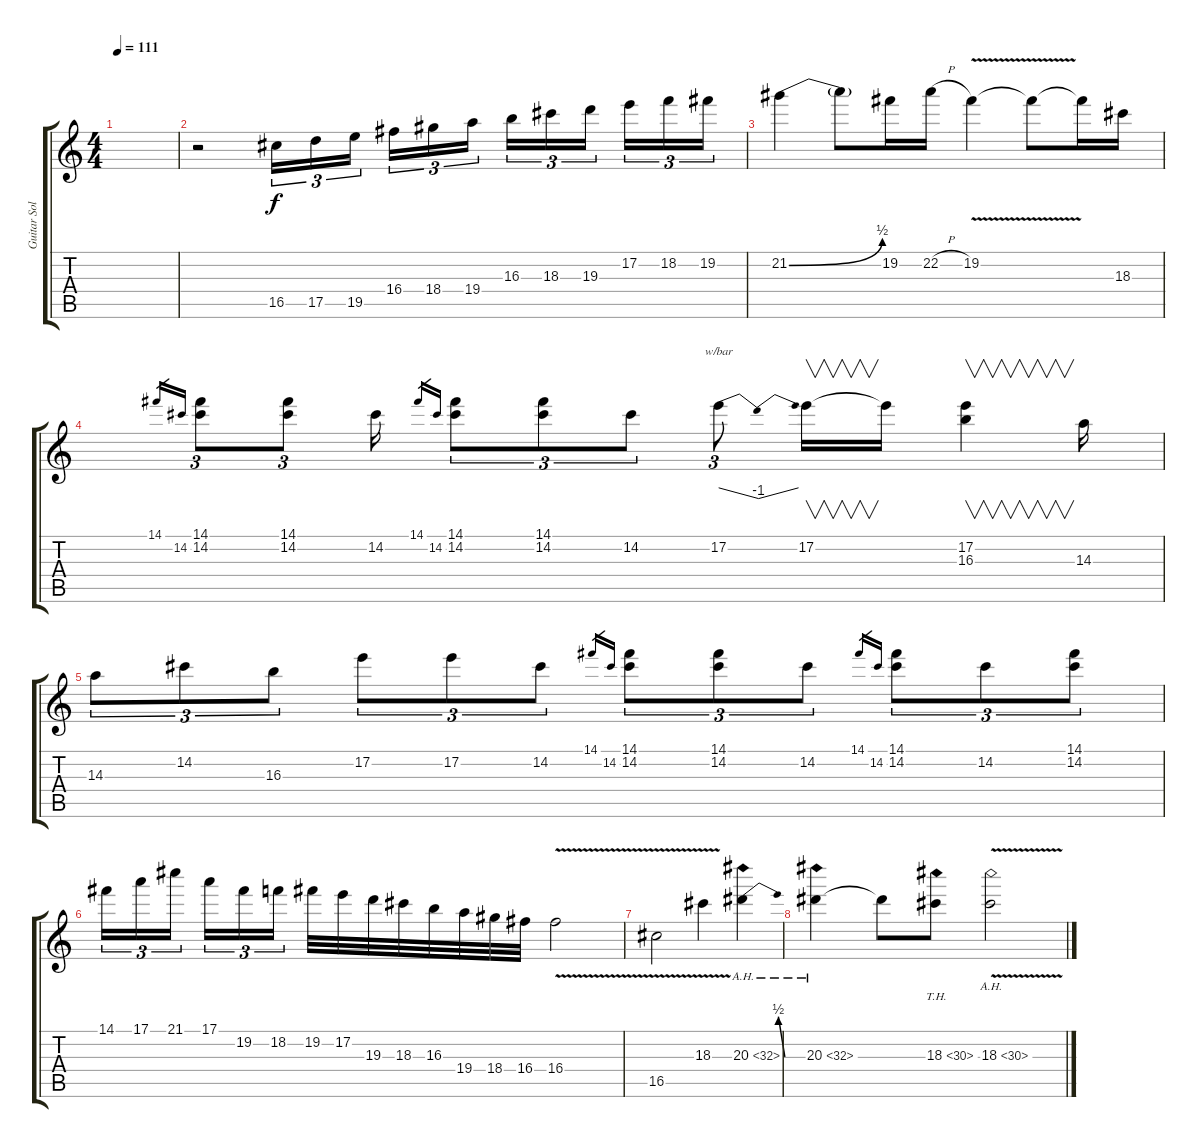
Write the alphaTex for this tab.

\track ("Guitar Solo" "Guitar Sol") {instrument distortionguitar}
\staff {score tabs}
\tuning (E4 B3 G3 D3 A2 E2) {hide}
\ts (4 4)
\tempo 111
\clef g2
\ks c
|
r.2 16.5.16{tu (3 2)} 17.5.16{tu (3 2)} 19.5.16{tu (3 2)} 16.4.16{tu (3 2)} 18.4.16{tu (3 2)} 19.4.16{tu (3 2)} 16.3.16{tu (3 2)} 18.3.16{tu (3 2)} 19.3.16{tu (3 2)} 17.2.16{tu (3 2)} 18.2.16{tu (3 2)} 19.2.16{tu (3 2)} |
21.2{be (bend 0 0 60 2)}.4 21.2{t}.8 19.2.16 22.2{h}.16 19.2{v}.4 19.2{t}.8 19.2{t}.16 18.3.16 |
14.1.16{gr} 14.2.16{gr} (14.1 14.2).8{tu (3 2)} (14.1 14.2).8{tu (3 2)} 14.2.16 14.1.16{gr} 14.2.16{gr} (14.1 14.2).8{tu (3 2)} (14.1 14.2).8{tu (3 2)} 14.2.8{tu (3 2)} 17.2.8{tu (3 2) tbe (dip default 0 0 30 -4 60 0)} 17.2.16{v} 17.2{t}.16 (17.2 16.3).4{v} 14.3.16 |
14.3.8{tu (3 2)} 14.2.8{tu (3 2)} 16.3.8{tu (3 2)} 17.2.8{tu (3 2)} 17.2.8{tu (3 2)} 14.2.8{tu (3 2)} 14.1.16{gr} 14.2.16{gr} (14.1 14.2).8{tu (3 2)} (14.1 14.2).8{tu (3 2)} 14.2.8{tu (3 2)} 14.1.16{gr} 14.2.16{gr} (14.1 14.2).8{tu (3 2)} 14.2.8{tu (3 2)} (14.1 14.2).8{tu (3 2)} |
14.1.16{tu (3 2)} 17.1.16{tu (3 2)} 21.1.16{tu (3 2)} 17.1.16{tu (3 2)} 19.2.16{tu (3 2)} 18.2.16{tu (3 2)} 19.2.32 17.2.32 19.3.32 18.3.32 16.3.32 19.4.32 18.4.32 16.4.32 16.4{v}.2 |
16.5{v}.2 18.3{v}.4 20.3{be (bend 0 0 60 2) ah 12}.4 |
20.3{ah 12}.4 20.3{t}.8 18.3{th 12}.8 18.3{ah 12 v}.2
